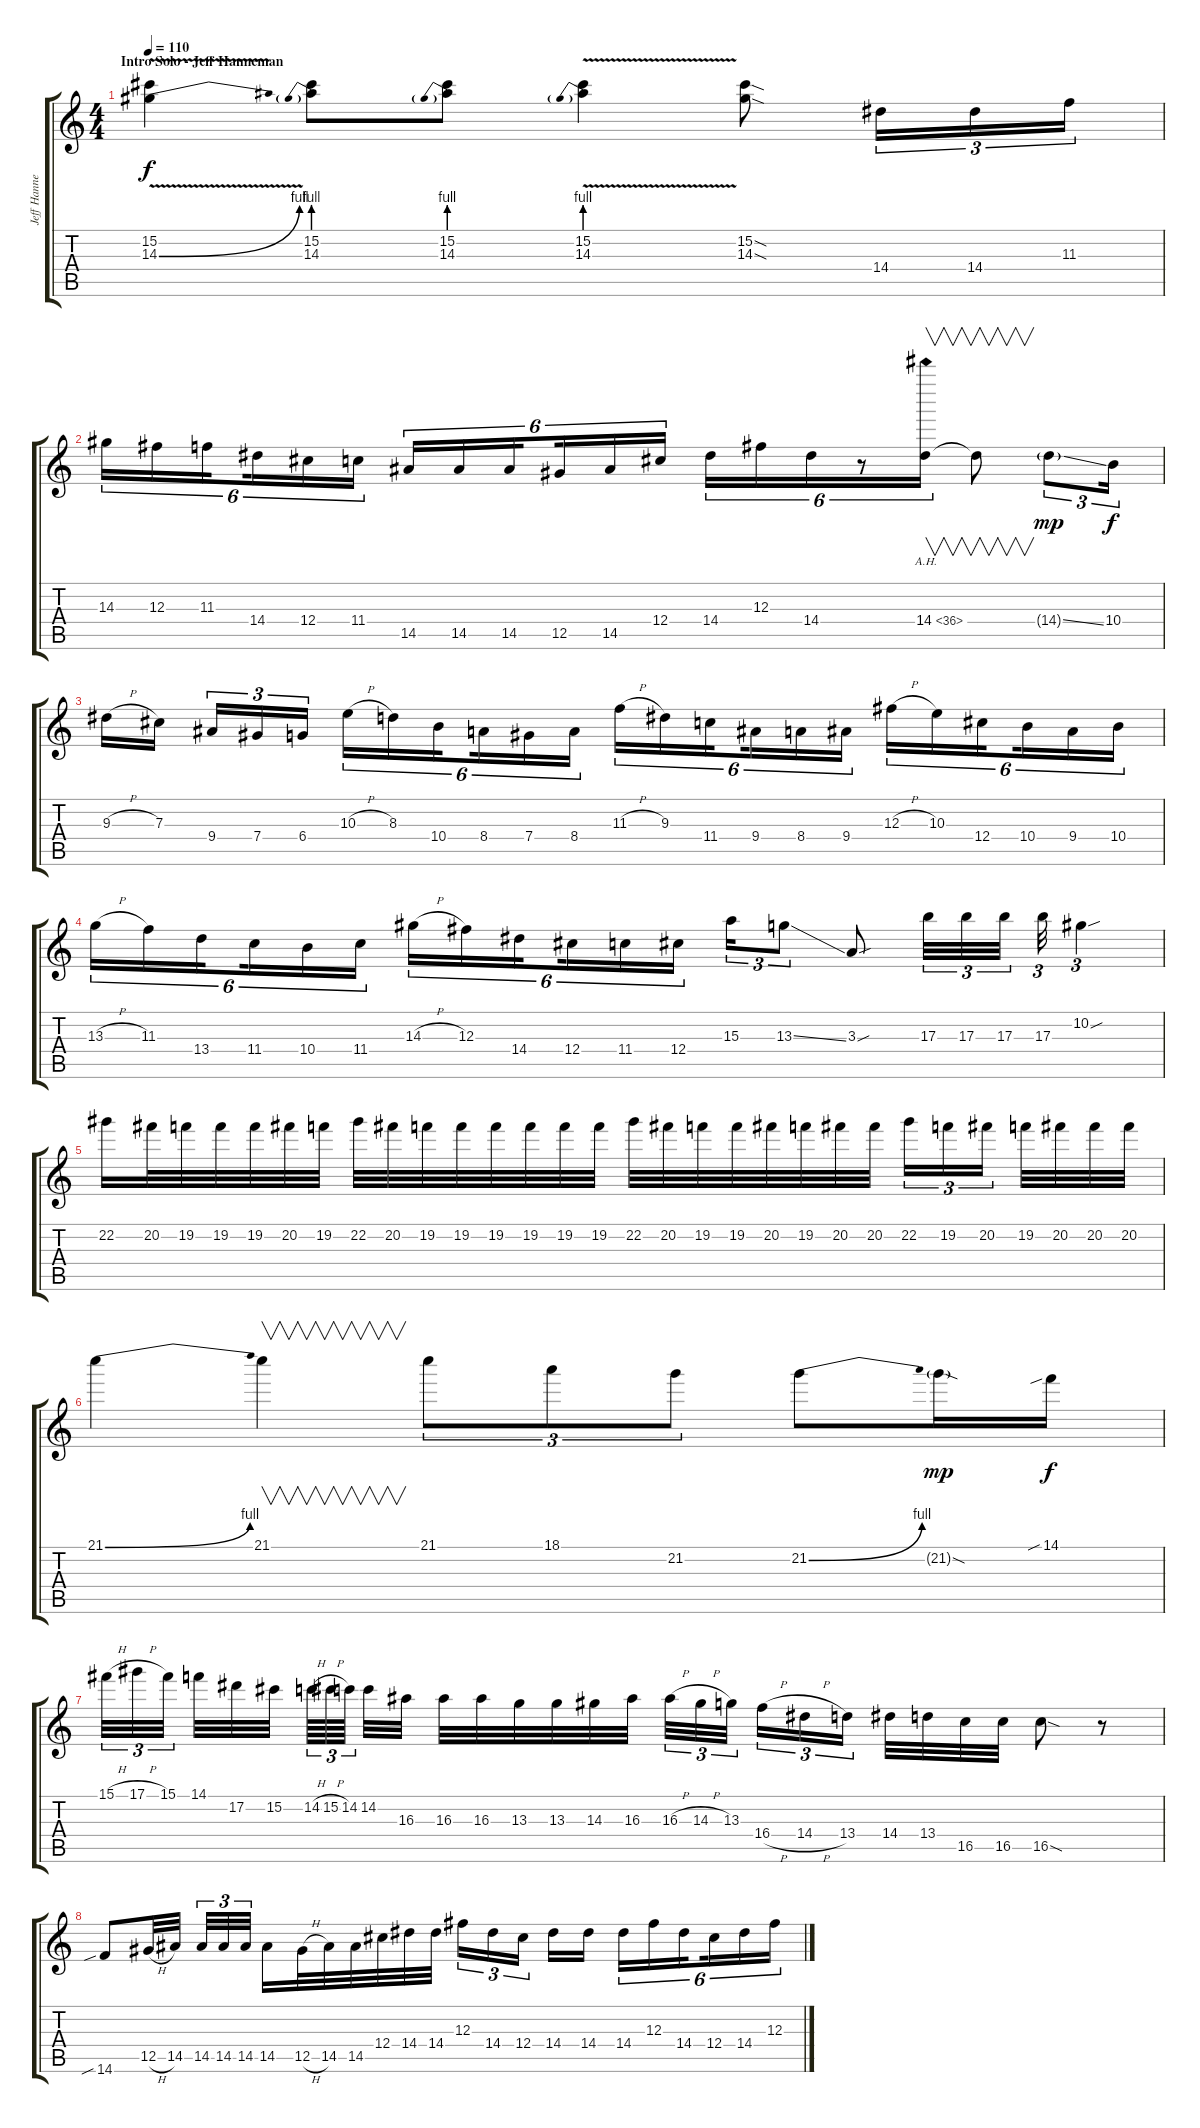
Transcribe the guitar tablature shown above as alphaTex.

\track ("Jeff Hanneman (Lead)" "Jeff Hanne") {instrument distortionguitar}
\staff {score tabs}
\tuning (Eb4 Bb3 Gb3 Db3 Ab2 Eb2) {hide}
\ts (4 4)
\section ("" "Intro Solo - Jeff Hanneman")
\tempo 110
\clef g2
\ks c
(15.2{v} 14.3{be (bend 0 0 60 4) v}).4{dy f} (15.2 14.3{be (prebend 0 4 60 4)}).8 (15.2 14.3{be (prebend 0 4 60 4)}).8 (15.2{v} 14.3{be (prebend 0 4 60 4) v}).4 (15.2{sod} 14.3{sod}).8 14.4.16{tu (3 2)} 14.4.16{tu (3 2)} 11.3.16{tu (3 2)} |
14.3.16{tu (6 4)} 12.3.16{tu (6 4)} 11.3.16{tu (6 4) beam splitsecondary} 14.4.16{tu (6 4)} 12.4.16{tu (6 4)} 11.4.16{tu (6 4)} 14.5.16{tu (6 4)} 14.5.16{tu (6 4)} 14.5.16{tu (6 4) beam splitsecondary} 12.5.16{tu (6 4)} 14.5.16{tu (6 4)} 12.4.16{tu (6 4)} 14.4.16{tu (6 4)} 12.3.16{tu (6 4)} 14.4.16{tu (6 4)} r.8{tu (6 4)} 14.4{ah 22}.16{v tu (6 4)} 14.4{t}.8{v} 14.4{ss g}.8{tu (3 2) dy mp} 10.4.16{tu (3 2) dy f} |
9.3{h}.16 7.3.16{beam splitsecondary} 9.4.16{tu (3 2)} 7.4.16{tu (3 2)} 6.4.16{tu (3 2)} 10.3{h}.16{tu (6 4)} 8.3.16{tu (6 4)} 10.4.16{tu (6 4) beam splitsecondary} 8.4.16{tu (6 4)} 7.4.16{tu (6 4)} 8.4.16{tu (6 4)} 11.3{h}.16{tu (6 4)} 9.3.16{tu (6 4)} 11.4.16{tu (6 4) beam splitsecondary} 9.4.16{tu (6 4)} 8.4.16{tu (6 4)} 9.4.16{tu (6 4)} 12.3{h}.16{tu (6 4)} 10.3.16{tu (6 4)} 12.4.16{tu (6 4) beam splitsecondary} 10.4.16{tu (6 4)} 9.4.16{tu (6 4)} 10.4.16{tu (6 4)} |
13.3{h}.16{tu (6 4)} 11.3.16{tu (6 4)} 13.4.16{tu (6 4) beam splitsecondary} 11.4.16{tu (6 4)} 10.4.16{tu (6 4)} 11.4.16{tu (6 4)} 14.3{h}.16{tu (6 4)} 12.3.16{tu (6 4)} 14.4.16{tu (6 4) beam splitsecondary} 12.4.16{tu (6 4)} 11.4.16{tu (6 4)} 12.4.16{tu (6 4)} 15.3.16{tu (3 2)} 13.3{ss}.8{tu (3 2)} 3.3{sou}.8 17.3.32{tu (3 2)} 17.3.32{tu (3 2)} 17.3.32{tu (3 2) beam splitsecondary} 17.3.32{tu (3 2)} 10.2{sou}.4{tu (3 2)} |
22.2.16 20.2.32 19.2.32 19.2.32 19.2.32 20.2.32 19.2.32 22.2.32 20.2.32 19.2.32 19.2.32 19.2.32 19.2.32 19.2.32 19.2.32 22.2.32 20.2.32 19.2.32 19.2.32 20.2.32 19.2.32 20.2.32 20.2.32 22.2.16{tu (3 2)} 19.2.16{tu (3 2)} 20.2.16{tu (3 2) beam splitsecondary} 19.2.32 20.2.32 20.2.32 20.2.32 |
21.1{be (bend 0 0 60 4)}.4 21.1.4{v} 21.1.8{tu (3 2)} 18.1.8{tu (3 2)} 21.2.8{tu (3 2)} 21.2{be (bend 0 0 60 4)}.8 21.2{sod g}.16{dy mp} 14.1{sib}.16{dy f} |
15.1{h}.32{tu (3 2)} 17.1{h}.32{tu (3 2)} 15.1.32{tu (3 2) beam splitsecondary} 14.1.32 17.2.32 15.2.32{beam splitsecondary} 14.2{h}.64{tu (3 2)} 15.2{h}.64{tu (3 2)} 14.2.64{tu (3 2) beam splitsecondary} 14.2.32 16.3.32 16.3.32 16.3.32 13.3.32 13.3.32 14.3.32 16.3.32{beam splitsecondary} 16.3{h}.32{tu (3 2)} 14.3{h}.32{tu (3 2)} 13.3.32{tu (3 2)} 16.4{h}.16{tu (3 2)} 14.4{h}.16{tu (3 2)} 13.4.16{tu (3 2) beam splitsecondary} 14.4.32 13.4.32 16.5.32 16.5.32 16.5{sod}.8 r.8 |
14.6{sib}.8 12.5{h}.32 14.5.32{beam splitsecondary} 14.5.32{tu (3 2)} 14.5.32{tu (3 2)} 14.5.32{tu (3 2)} 14.5.16 12.5{h}.32 14.5.32 14.5.32 12.4.32 14.4.32 14.4.32 12.3.16{tu (3 2)} 14.4.16{tu (3 2)} 12.4.16{tu (3 2) beam splitsecondary} 14.4.16 14.4.16 14.4.16{tu (6 4)} 12.3.16{tu (6 4)} 14.4.16{tu (6 4) beam splitsecondary} 12.4.16{tu (6 4)} 14.4.16{tu (6 4)} 12.3.16{tu (6 4)}
